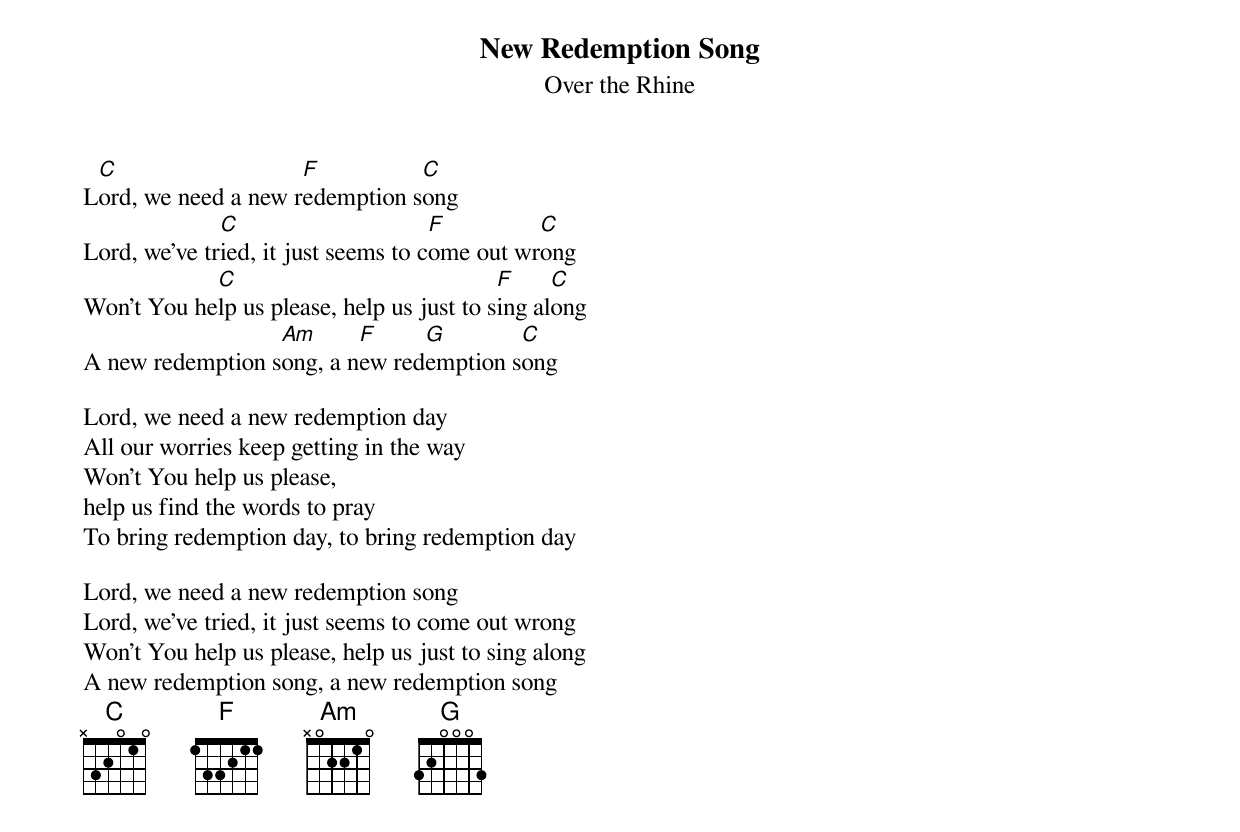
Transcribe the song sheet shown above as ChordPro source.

{title:New Redemption Song}
{st:Over the Rhine}

L[C]ord, we need a new r[F]edemption s[C]ong
Lord, we've tr[C]ied, it just seems to c[F]ome out wr[C]ong
Won't You he[C]lp us please, help us just to s[F]ing al[C]ong
A new redemption s[Am]ong, a n[F]ew red[G]emption s[C]ong

Lord, we need a new redemption day
All our worries keep getting in the way
Won't You help us please,
help us find the words to pray
To bring redemption day, to bring redemption day

Lord, we need a new redemption song
Lord, we’ve tried, it just seems to come out wrong
Won't You help us please, help us just to sing along
A new redemption song, a new redemption song
